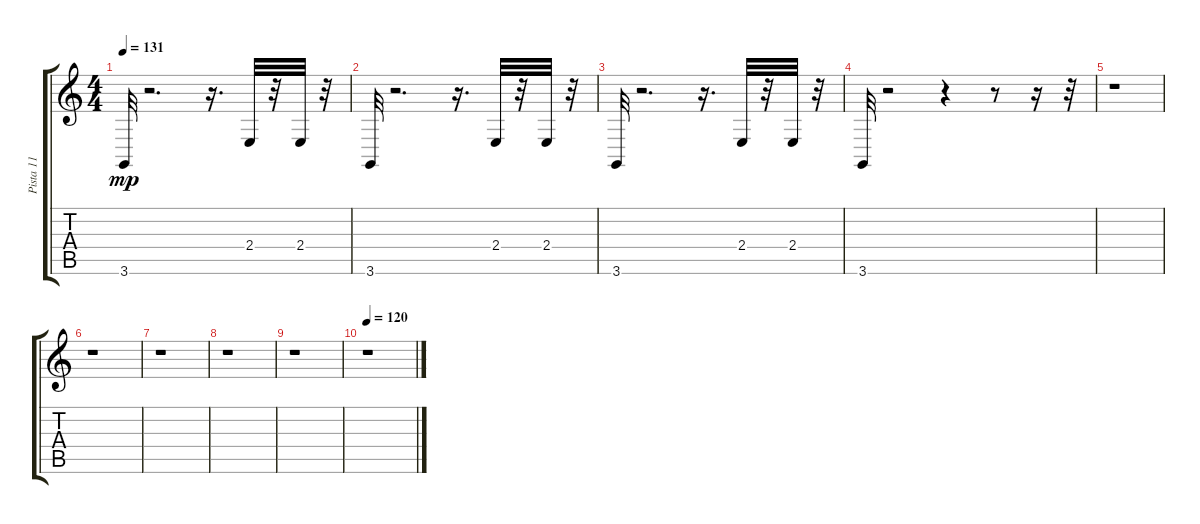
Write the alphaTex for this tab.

\track ("Pista 11" "Pista 11") {instrument synthdrum}
\staff {score tabs}
\tuning (E4 B3 G3 D3 A2 E2) {hide}
\ts (4 4)
\tempo 131
\clef g2
\ks c
3.6.32{dy mp} r.2{d} r.16{d} 2.4.32 r.32 2.4.32 r.32 |
3.6.32 r.2{d} r.16{d} 2.4.32 r.32 2.4.32 r.32 |
3.6.32 r.2{d} r.16{d} 2.4.32 r.32 2.4.32 r.32 |
3.6.32 r.2 r.4 r.8 r.16 r.32 |
r.1 |
r.1 |
r.1 |
r.1 |
r.1 |
\tempo 120
r.1
